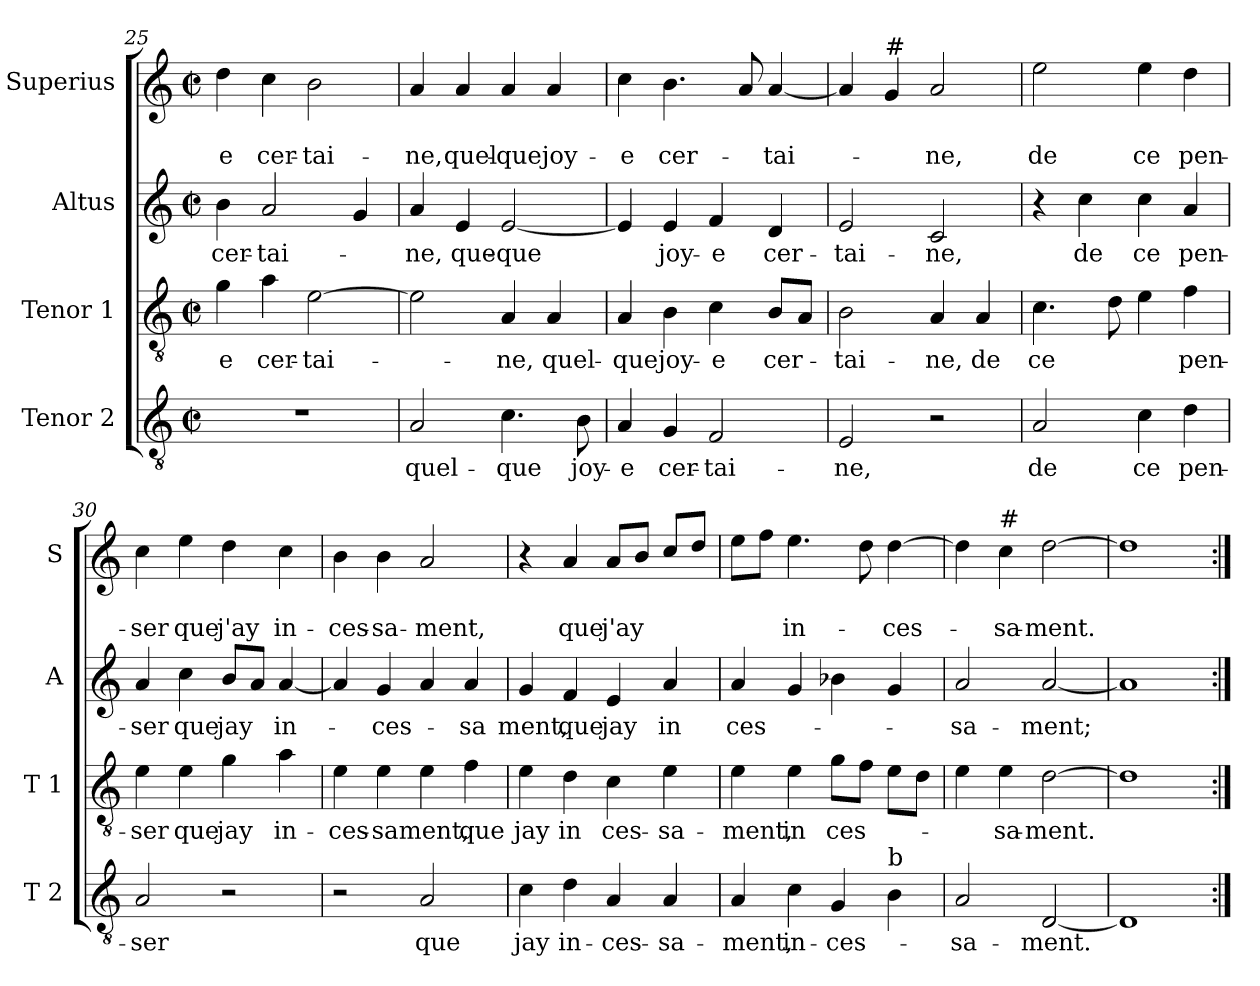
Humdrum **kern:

**kern	**text	**kern	**text	**kern	**text	**kern	**text	**text
*part4	*part4	*part3	*part3	*part2	*part2	*part1	*part1	*part1
*staff4	*staff4	*staff3	*staff3	*staff2	*staff2	*staff1	*staff1	*staff1
*I"Tenor 2	*	*I"Tenor 1	*	*I"Altus	*	*I"Superius	*	*
*I'T 2	*	*I'T 1	*	*I'A	*	*I'S	*	*
*clefGv2	*	*clefGv2	*	*clefG2	*	*clefG2	*	*
*k[]	*	*k[]	*	*k[]	*	*k[]	*	*
*C:	*	*C:	*	*C:	*	*C:	*	*
*M2/2	*	*M2/2	*	*M2/2	*	*M2/2	*	*
*met(c|)	*	*met(c|)	*	*met(c|)	*	*met(c|)	*	*
=25	=25	=25	=25	=25	=25	=25	=25	=25
1r	.	4g\	-e	4b\	cer-	4dd\	.	-e
.	.	4a\	cer-	2a/	-tai-	4cc\	.	cer-
.	.	[2e\	-tai-	.	.	2b\	.	-tai-
.	.	.	.	4g/	.	.	.	.
!!LO:LB:g=z
=26	=26	=26	=26	=26	=26	=26	=26	=26
2A/	quel-	2e\]	.	4a/	-ne,	4a/	.	-ne,
.	.	.	.	4e/	que-	4a/	.	quel-
4.c\	-que	4A/	-ne,	[2e/	-que	4a/	.	-que
.	.	4A/	quel-	.	.	4a/	.	joy-
8B\	joy-	.	.	.	.	.	.	.
=27	=27	=27	=27	=27	=27	=27	=27	=27
4A/	-e	4A/	-que	4e/]	.	4cc\	.	-e
4G/	cer-	4B\	joy-	4e/	joy-	4.b\	.	cer-
2F/	-tai-	4c\	-e	4f/	-e	.	.	.
.	.	.	.	.	.	8a/	.	.
.	.	8B/L	cer-	4d/	cer-	[4a/	.	-tai-
.	.	8A/J	.	.	.	.	.	.
=28	=28	=28	=28	=28	=28	=28	=28	=28
2E/	-ne,	2B\	-tai-	2e/	-tai-	4a/]	.	.
!	!	!	!	!	!	!LO:TX:a:t=#	!	!
.	.	.	.	.	.	4g/	.	.
2r	.	4A/	-ne,	2c/	-ne,	2a/	.	-ne,
.	.	4A/	de	.	.	.	.	.
=29	=29	=29	=29	=29	=29	=29	=29	=29
2A/	de	4.c\	ce	4r	.	2ee\	.	de
.	.	.	.	4cc\	de	.	.	.
.	.	8d\	.	.	.	.	.	.
4c\	ce	4e\	.	4cc\	ce	4ee\	.	ce
4d\	pen-	4f\	pen-	4a/	pen-	4dd\	.	pen-
=30	=30	=30	=30	=30	=30	=30	=30	=30
2A/	-ser	4e\	-ser	4a/	-ser	4cc\	.	-ser
.	.	4e\	que	4cc\	que	4ee\	.	que
2r	.	4g\	jay	8b/L	jay	4dd\	.	j'ay
.	.	.	.	8a/J	.	.	.	.
.	.	4a\	in-	[4a/	in-	4cc\	.	in-
!!LO:LB:g=z
=31	=31	=31	=31	=31	=31	=31	=31	=31
2r	.	4e\	-ces-	4a/]	.	4b\	.	-ces-
.	.	4e\	-sa	4g/	-ces-	4b\	.	-sa-
2A/	que	4e\	ment,	4a/	.	2a/	.	-ment,
.	.	4f\	que	4a/	-sa	.	.	.
=32	=32	=32	=32	=32	=32	=32	=32	=32
4c\	jay	4e\	jay	4g/	ment,	4r	.	.
4d\	in-	4d\	in	4f/	que	4a/	.	que
4A/	-ces-	4c\	ces-	4e/	jay	8a/L	.	j'ay
.	.	.	.	.	.	8b/J	.	.
4A/	-sa-	4e\	-sa-	4a/	in	8cc/L	.	.
.	.	.	.	.	.	8dd/J	.	.
=33	=33	=33	=33	=33	=33	=33	=33	=33
4A/	-ment,	4e\	-ment,	4a/	ces-	8ee\L	.	.
.	.	.	.	.	.	8ff\J	.	.
4c\	in-	4e\	in	4g/	.	4.ee\	.	in-
4G/	-ces-	8g\L	ces-	4b-X\	.	.	.	.
.	.	8f\J	.	.	.	8dd\	.	.
!LO:TX:a:t=b	!	!	!	!	!	!	!	!
4B\	.	8e\L	.	4g/	.	[4dd\	.	-ces-
.	.	8d\J	.	.	.	.	.	.
=34	=34	=34	=34	=34	=34	=34	=34	=34
2A/	-sa-	4e\	.	2a/	-sa-	4dd\]	.	.
!	!	!	!	!	!	!LO:TX:a:t=#	!	!
.	.	4e\	-sa-	.	.	4cc\	.	-sa-
[2D/	-ment.	[2d\	-ment.	[2a/	-ment;	[2dd\	.	-ment.
=35	=35	=35	=35	=35	=35	=35	=35	=35
1D]	.	1d]	.	1a]	.	1dd]	.	.
=:|!	=:|!	=:|!	=:|!	=:|!	=:|!	=:|!	=:|!	=:|!
*-	*-	*-	*-	*-	*-	*-	*-	*-
